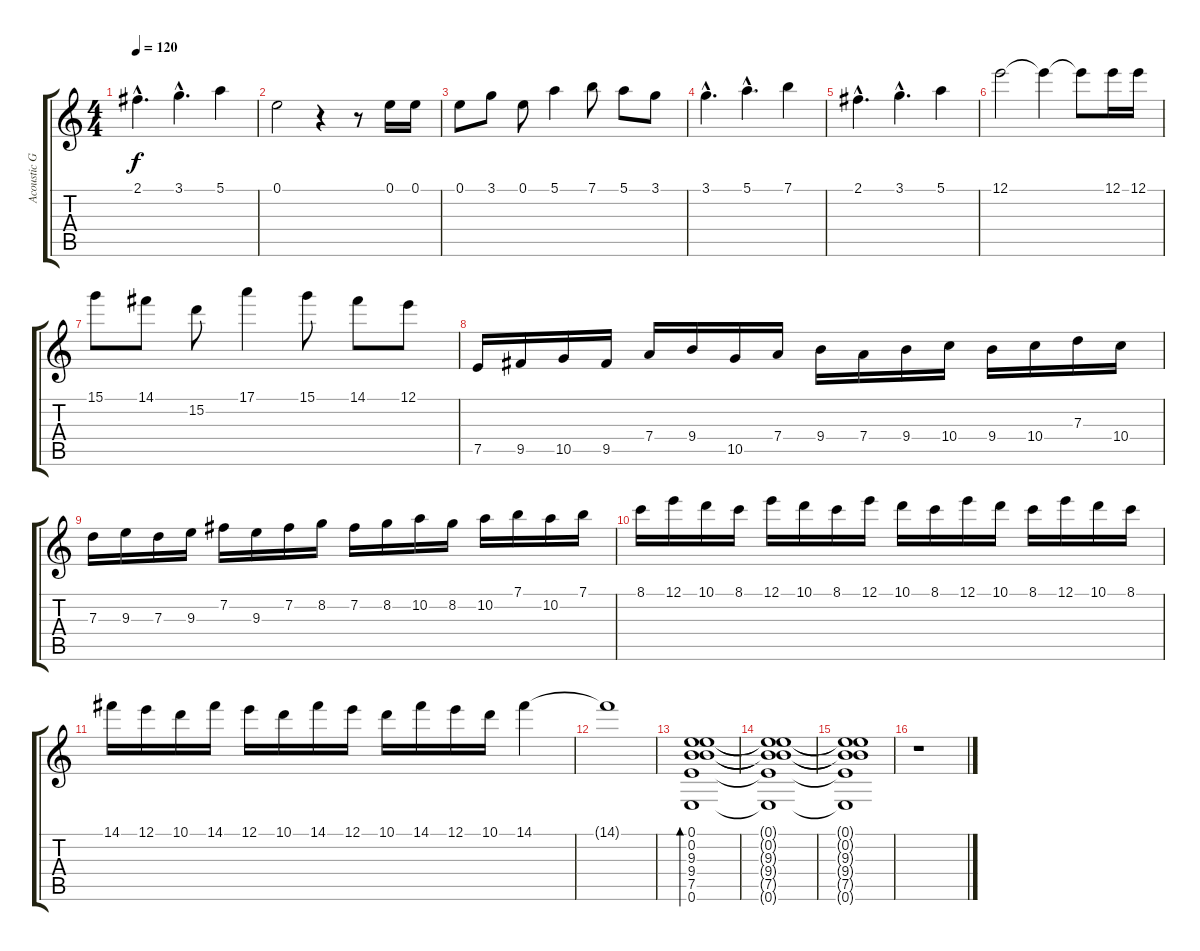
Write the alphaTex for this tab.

\track ("Acoustic Guitar 2" "Acoustic G") {instrument acousticguitarsteel}
\staff {score tabs}
\tuning (E4 B3 G3 D3 A2 E2) {hide}
\ts (4 4)
\tempo 120
\clef g2
\ks c
2.1{hac}.4{d dy f} 3.1{hac}.4{d} 5.1.4 |
0.1.2 r.4 r.8 0.1.16 0.1.16 |
0.1.8 3.1.8 0.1.8 5.1.4 7.1.8 5.1.8 3.1.8 |
3.1{hac}.4{d} 5.1{hac}.4{d} 7.1.4 |
2.1{hac}.4{d} 3.1{hac}.4{d} 5.1.4 |
12.1.2 12.1{t}.4 12.1{t}.8 12.1.16 12.1.16 |
15.1.8 14.1.8 15.2.8 17.1.4 15.1.8 14.1.8 12.1.8 |
7.5.16 9.5.16 10.5.16 9.5.16 7.4.16 9.4.16 10.5.16 7.4.16 9.4.16 7.4.16 9.4.16 10.4.16 9.4.16 10.4.16 7.3.16 10.4.16 |
7.3.16 9.3.16 7.3.16 9.3.16 7.2.16 9.3.16 7.2.16 8.2.16 7.2.16 8.2.16 10.2.16 8.2.16 10.2.16 7.1.16 10.2.16 7.1.16 |
8.1.16 12.1.16 10.1.16 8.1.16 12.1.16 10.1.16 8.1.16 12.1.16 10.1.16 8.1.16 12.1.16 10.1.16 8.1.16 12.1.16 10.1.16 8.1.16 |
14.1.16 12.1.16 10.1.16 14.1.16 12.1.16 10.1.16 14.1.16 12.1.16 10.1.16 14.1.16 12.1.16 10.1.16 14.1.4 |
14.1{t}.1 |
(0.1 0.2 9.3 9.4 7.5 0.6).1{bd 240} |
(0.1{t} 0.2{t} 9.3{t} 9.4{t} 7.5{t} 0.6{t}).1 |
(0.1{t} 0.2{t} 9.3{t} 9.4{t} 7.5{t} 0.6{t}).1 |
r.1
